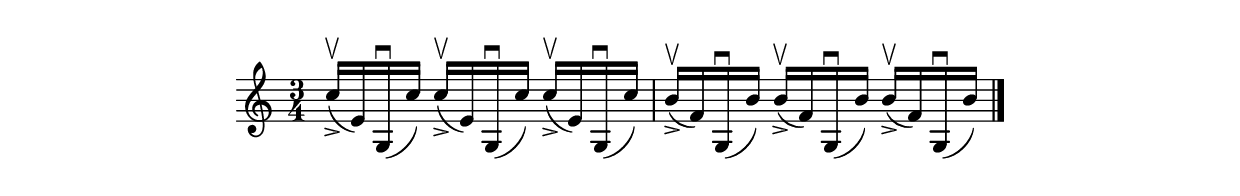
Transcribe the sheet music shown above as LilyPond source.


\version "2.18.2"

\header{
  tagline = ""
}

\layout {
  indent = 0\cm
}

\paper {
  line-width = 130\mm
  ragged-bottom = ##t
  print-page-number = ##f
  ragged-last = ##f
}

\relative c'' {
  \time 3/4
  c16(_\accent\upbow e,) g,\downbow( c')
  c16(_\accent\upbow e,) g,\downbow( c')
  c16(_\accent\upbow e,) g,\downbow( c')
  |
  b16(_\accent\upbow f) g,\downbow( b')
  b16(_\accent\upbow f) g,\downbow( b')
  b16(_\accent\upbow f) g,\downbow( b')
  \bar "|."
}


